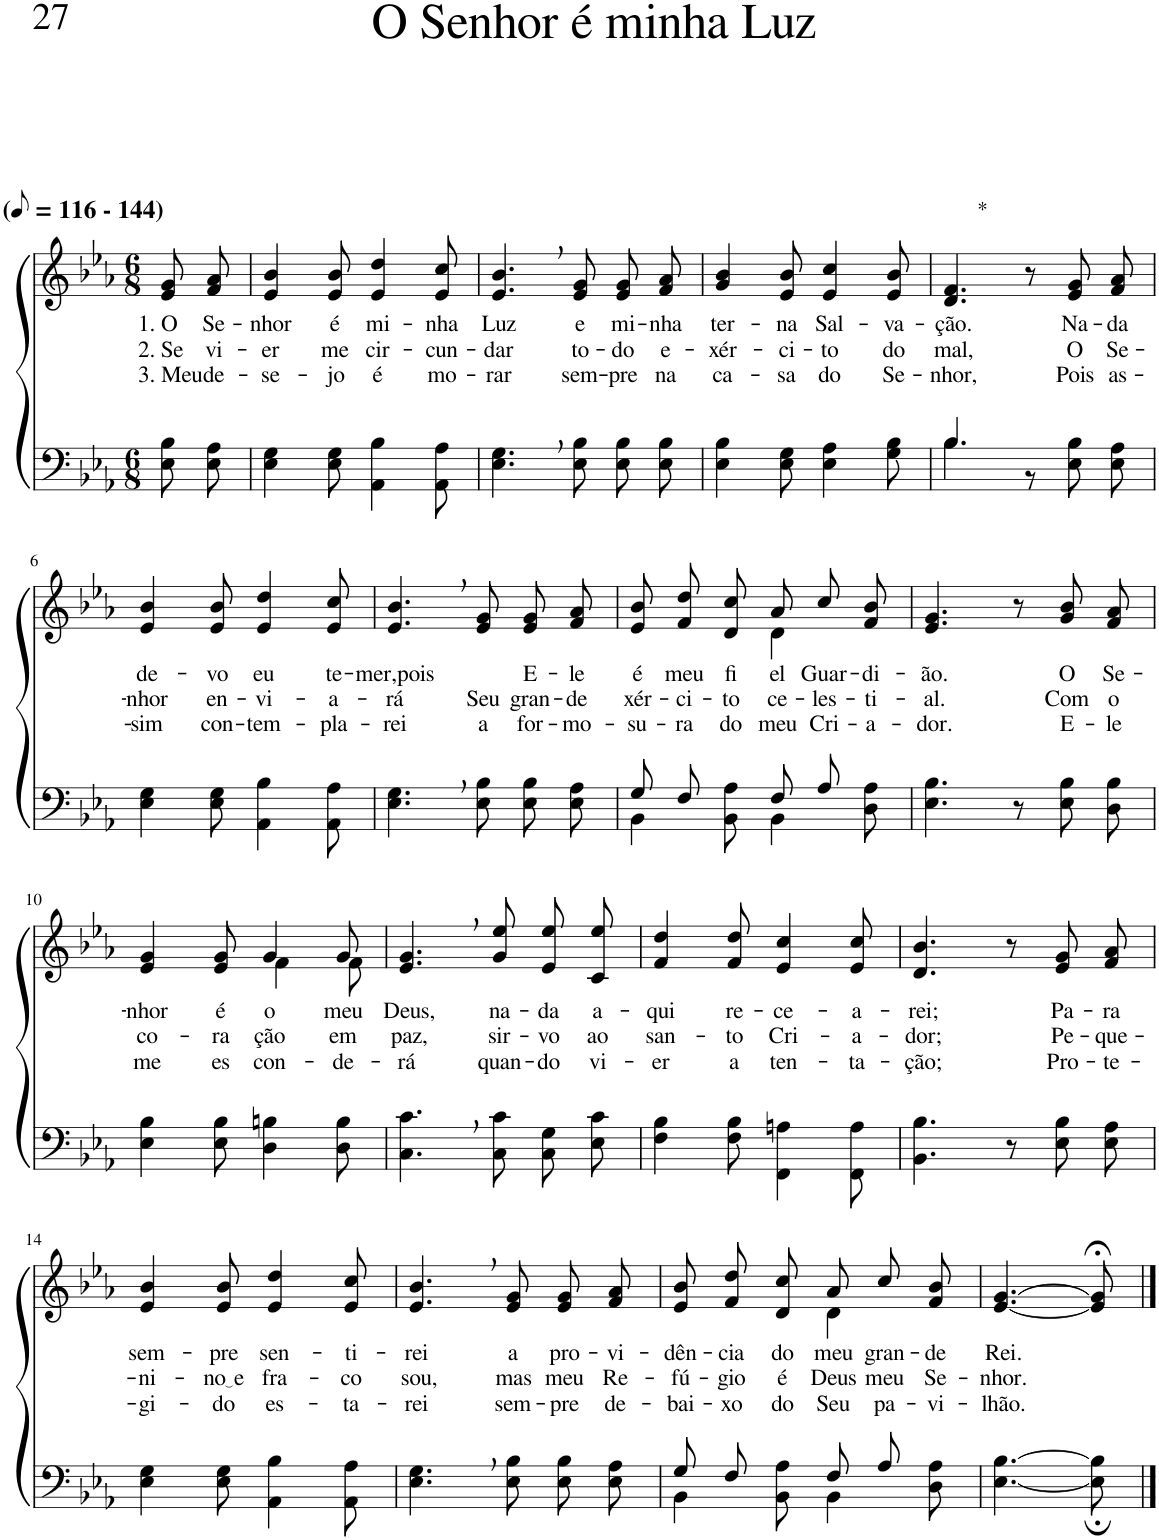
**kern	**kern	**text	**text	**text
*part2	*part1	*part1	*part1	*part1
*staff2	*staff1	*staff1	*staff1	*staff1
*I"Parte III e IV	*I"Parte I e II	*	*	*
*clefF4	*clefG2	*	*	*
*k[b-e-a-]	*k[b-e-a-]	*	*	*
*M6/8	*M6/8	*	*	*
*MM58	*MM58	*	*	*
=1	=1	=1	=1	=1
!	!LO:TX:a:B:t=(	!	!	!
!	!LO:TX:a:B:t=- 144)	!	!	!
!	!	!LO:LY:b	!LO:LY:b	!LO:LY:b
8E-\ 8B-\L	8e-/ 8g/L	1. O	2. Se	3. Meu
!	!	!LO:LY:b	!LO:LY:b	!LO:LY:b
8E-\ 8A-\J	8f/ 8a-/J	Se-	vi-	de-
=2	=2	=2	=2	=2
!	!	!LO:LY:b	!LO:LY:b	!LO:LY:b
4E-\ 4G\	4e-/ 4b-/	-nhor	-er	-se-
!	!	!LO:LY:b	!LO:LY:b	!LO:LY:b
8E-\ 8G\	8e-/ 8b-/	é	me	-jo
!	!	!LO:LY:b	!LO:LY:b	!LO:LY:b
4AA-\ 4B-\	4e-/ 4dd/	mi-	cir-	é
!	!	!LO:LY:b	!LO:LY:b	!LO:LY:b
8AA-\ 8A-\	8e-/ 8cc/	-nha	-cun-	mo-
=3	=3	=3	=3	=3
!	!	!LO:LY:b	!LO:LY:b	!LO:LY:b
4.E-\, 4.G\,	4.e-/, 4.b-/,	Luz	-dar	-rar
!	!	!LO:LY:b	!LO:LY:b	!LO:LY:b
8E-\ 8B-\L	8e-/ 8g/L	e	to-	sem-
!	!	!LO:LY:b	!LO:LY:b	!LO:LY:b
8E-\ 8B-\	8e-/ 8g/	mi-	-do	-pre
!	!	!LO:LY:b	!LO:LY:b	!LO:LY:b
8E-\ 8B-\J	8f/ 8a-/J	-nha	e-	na
=4	=4	=4	=4	=4
!	!	!LO:LY:b	!LO:LY:b	!LO:LY:b
4E-\ 4B-\	4g/ 4b-/	ter-	-xér-	ca-
!	!	!LO:LY:b	!LO:LY:b	!LO:LY:b
8E-\ 8G\	8e-/ 8b-/	-na	-ci-	-sa
!	!	!LO:LY:b	!LO:LY:b	!LO:LY:b
4E-\ 4A-\	4e-/ 4cc/	Sal-	-to	do
!	!	!LO:LY:b	!LO:LY:b	!LO:LY:b
8G\ 8B-\	8e-/ 8b-/	-va-	do	Se-
=5	=5	=5	=5	=5
*^	*	*	*	*
!	!	!LO:TX:a:t=*	!	!	!
!	!	!	!LO:LY:b	!LO:LY:b	!LO:LY:b
4.B-/	4.B-\	4.d/ 4.f/	-ção.	mal,	-nhor,
4.ryy	8r	8r	.	.	.
!	!	!	!LO:LY:b	!LO:LY:b	!LO:LY:b
.	8E-\ 8B-\L	8e-/ 8g/L	Na-	O	Pois
!	!	!	!LO:LY:b	!LO:LY:b	!LO:LY:b
.	8E-\ 8A-\J	8f/ 8a-/J	-da	Se-	as-
!!LO:LB:g=z
=6	=6	=6	=6	=6	=6
!	!	!	!LO:LY:b	!LO:LY:b	!LO:LY:b
*v	*v	*	*	*	*
4E-\ 4G\	4e-/ 4b-/	de-	-nhor	-sim
!	!	!LO:LY:b	!LO:LY:b	!LO:LY:b
8E-\ 8G\	8e-/ 8b-/	-vo	en-	con-
!	!	!LO:LY:b	!LO:LY:b	!LO:LY:b
4AA-\ 4B-\	4e-/ 4dd/	eu	-vi-	-tem-
!	!	!LO:LY:b	!LO:LY:b	!LO:LY:b
8AA-\ 8A-\	8e-/ 8cc/	te-	-a-	-pla-
=7	=7	=7	=7	=7
!	!	!LO:LY:b	!LO:LY:b	!LO:LY:b
4.E-\, 4.G\,	4.e-/, 4.b-/,	-mer,pois	-rá	-rei
!	!	!	!LO:LY:b	!LO:LY:b
8E-\ 8B-\L	8e-/ 8g/L	.	Seu	a
!	!	!LO:LY:b	!LO:LY:b	!LO:LY:b
8E-\ 8B-\	8e-/ 8g/	E-	gran-	for-
!	!	!LO:LY:b	!LO:LY:b	!LO:LY:b
8E-\ 8A-\J	8f/ 8a-/J	-le	-de	-mo-
=8	=8	=8	=8	=8
*^	*	*	*	*
!	!	!	!LO:LY:b	!LO:LY:b	!LO:LY:b
*	*	*^	*	*	*
8G/L	4BB-\	8e-/ 8b-/L	4.ryy	é	xér-	-su-
!	!	!	!	!LO:LY:b	!LO:LY:b	!LO:LY:b
8F/J	.	8f/ 8dd/	.	meu	-ci-	-ra
!	!	!	!	!LO:LY:b	!LO:LY:b	!LO:LY:b
8ryy	8BB-\ 8A-\	8d/ 8cc/J	.	fi-	-to	do
!	!	!	!	!LO:LY:b	!LO:LY:b	!LO:LY:b
8F/L	4BB-\	8a-/L	4d\	-el	ce-	meu
!	!	!	!	!LO:LY:b	!LO:LY:b	!LO:LY:b
8A-/J	.	8cc/	.	Guar-	-les-	Cri-
!	!	!	!	!LO:LY:b	!LO:LY:b	!LO:LY:b
8ryy	8D\ 8A-\	8f/ 8b-/J	8ryy	-di-	-ti-	-a-
=9	=9	=9	=9	=9	=9	=9
!	!	!	!	!LO:LY:b	!LO:LY:b	!LO:LY:b
*v	*v	*	*	*	*	*
*	*v	*v	*	*	*
4.E-\ 4.B-\	4.e-/ 4.g/	-ão.	-al.	-dor.
8r	8r	.	.	.
!	!	!LO:LY:b	!LO:LY:b	!LO:LY:b
8E-\ 8B-\L	8g/ 8b-/L	O	Com	E-
!	!	!LO:LY:b	!LO:LY:b	!LO:LY:b
8D\ 8B-\J	8f/ 8a-/J	Se-	o	-le
!!LO:LB:g=z
=10	=10	=10	=10	=10
!	!	!LO:LY:b	!LO:LY:b	!LO:LY:b
*	*^	*	*	*
4E-\ 4B-\	4e-/ 4g/	4.ryy	-nhor	co-	me
!	!	!	!LO:LY:b	!LO:LY:b	!LO:LY:b
8E-\ 8B-\	8e-/ 8g/	.	é	-ra-	es-
!	!	!	!LO:LY:b	!LO:LY:b	!LO:LY:b
4D\ 4Bn\	4g/	4f\	o	-ção	-con-
!	!	!	!LO:LY:b	!LO:LY:b	!LO:LY:b
8D\ 8B\	8g/	8f\	meu	em	-de-
=11	=11	=11	=11	=11	=11
!	!	!	!LO:LY:b	!LO:LY:b	!LO:LY:b
*	*v	*v	*	*	*
4.C\, 4.c\,	4.e-/, 4.g/,	Deus,	paz,	-rá
!	!	!LO:LY:b	!LO:LY:b	!LO:LY:b
8C\ 8c\L	8g\ 8ee-\L	na-	sir-	quan-
!	!	!LO:LY:b	!LO:LY:b	!LO:LY:b
8C\ 8G\	8e-\ 8ee-\	-da	-vo	-do
!	!	!LO:LY:b	!LO:LY:b	!LO:LY:b
8E-\ 8c\J	8c\ 8ee-\J	a-	ao	vi-
=12	=12	=12	=12	=12
!	!	!LO:LY:b	!LO:LY:b	!LO:LY:b
4F\ 4B-\	4f/ 4dd/	-qui	san-	-er
!	!	!LO:LY:b	!LO:LY:b	!LO:LY:b
8F\ 8B-\	8f/ 8dd/	re-	-to	a
!	!	!LO:LY:b	!LO:LY:b	!LO:LY:b
4FF\ 4An\	4e-/ 4cc/	-ce-	Cri-	ten-
!	!	!LO:LY:b	!LO:LY:b	!LO:LY:b
8FF\ 8A\	8e-/ 8cc/	-a-	-a-	-ta-
=13	=13	=13	=13	=13
!	!	!LO:LY:b	!LO:LY:b	!LO:LY:b
4.BB-\ 4.B-\	4.d/ 4.b-/	-rei;	-dor;	-ção;
8r	8r	.	.	.
!	!	!LO:LY:b	!LO:LY:b	!LO:LY:b
8E-\ 8B-\L	8e-/ 8g/L	Pa-	Pe-	Pro-
!	!	!LO:LY:b	!LO:LY:b	!LO:LY:b
8E-\ 8A-\J	8f/ 8a-/J	-ra	-que-	-te-
!!LO:LB:g=z
=14	=14	=14	=14	=14
!	!	!LO:LY:b	!LO:LY:b	!LO:LY:b
4E-\ 4G\	4e-/ 4b-/	sem-	-ni-	-gi-
!	!	!LO:LY:b	!LO:LY:b	!LO:LY:b
8E-\ 8G\	8e-/ 8b-/	-pre	no e	-do
!	!	!LO:LY:b	!LO:LY:b	!LO:LY:b
4AA-\ 4B-\	4e-/ 4dd/	sen-	fra-	es-
!	!	!LO:LY:b	!LO:LY:b	!LO:LY:b
8AA-\ 8A-\	8e-/ 8cc/	-ti-	-co	-ta-
=15	=15	=15	=15	=15
!	!	!LO:LY:b	!LO:LY:b	!LO:LY:b
4.E-\, 4.G\,	4.e-/, 4.b-/,	-rei	sou,	-rei
!	!	!LO:LY:b	!LO:LY:b	!LO:LY:b
8E-\ 8B-\L	8e-/ 8g/L	a	mas	sem-
!	!	!LO:LY:b	!LO:LY:b	!LO:LY:b
8E-\ 8B-\	8e-/ 8g/	pro-	meu	-pre
!	!	!LO:LY:b	!LO:LY:b	!LO:LY:b
8E-\ 8A-\J	8f/ 8a-/J	-vi-	Re-	de-
=16	=16	=16	=16	=16
*^	*	*	*	*
!	!	!	!LO:LY:b	!LO:LY:b	!LO:LY:b
*	*	*^	*	*	*
8G/L	4BB-\	8e-/ 8b-/L	4.ryy	-dên-	-fú-	-bai-
!	!	!	!	!LO:LY:b	!LO:LY:b	!LO:LY:b
8F/J	.	8f/ 8dd/	.	-cia	-gio	-xo
!	!	!	!	!LO:LY:b	!LO:LY:b	!LO:LY:b
8ryy	8BB-\ 8A-\	8d/ 8cc/J	.	do	é	do
!	!	!	!	!	!LO:LY:b	!LO:LY:b
!	!	!	!	!LO:LY:b	!	!
8F/L	4BB-\	8a-/L	4d\	meu	Deus	Seu
!	!	!	!	!LO:LY:b	!LO:LY:b	!LO:LY:b
8A-/J	.	8cc/	.	gran-	meu	pa-
!	!	!	!	!LO:LY:b	!LO:LY:b	!LO:LY:b
8ryy	8D\ 8A-\	8f/ 8b-/J	8ryy	-de	Se-	-vi-
=17	=17	=17	=17	=17	=17	=17
!	!	!	!	!LO:LY:b	!LO:LY:b	!LO:LY:b
*v	*v	*	*	*	*	*
*	*v	*v	*	*	*
[4.E-\ [4.B-\	[4.e-/ [4.g/	Rei.	-nhor.	-lhão.
8E-\]; 8B-\];	8e-/];< 8g/];<	.	.	.
==	==	==	==	==
*-	*-	*-	*-	*-
